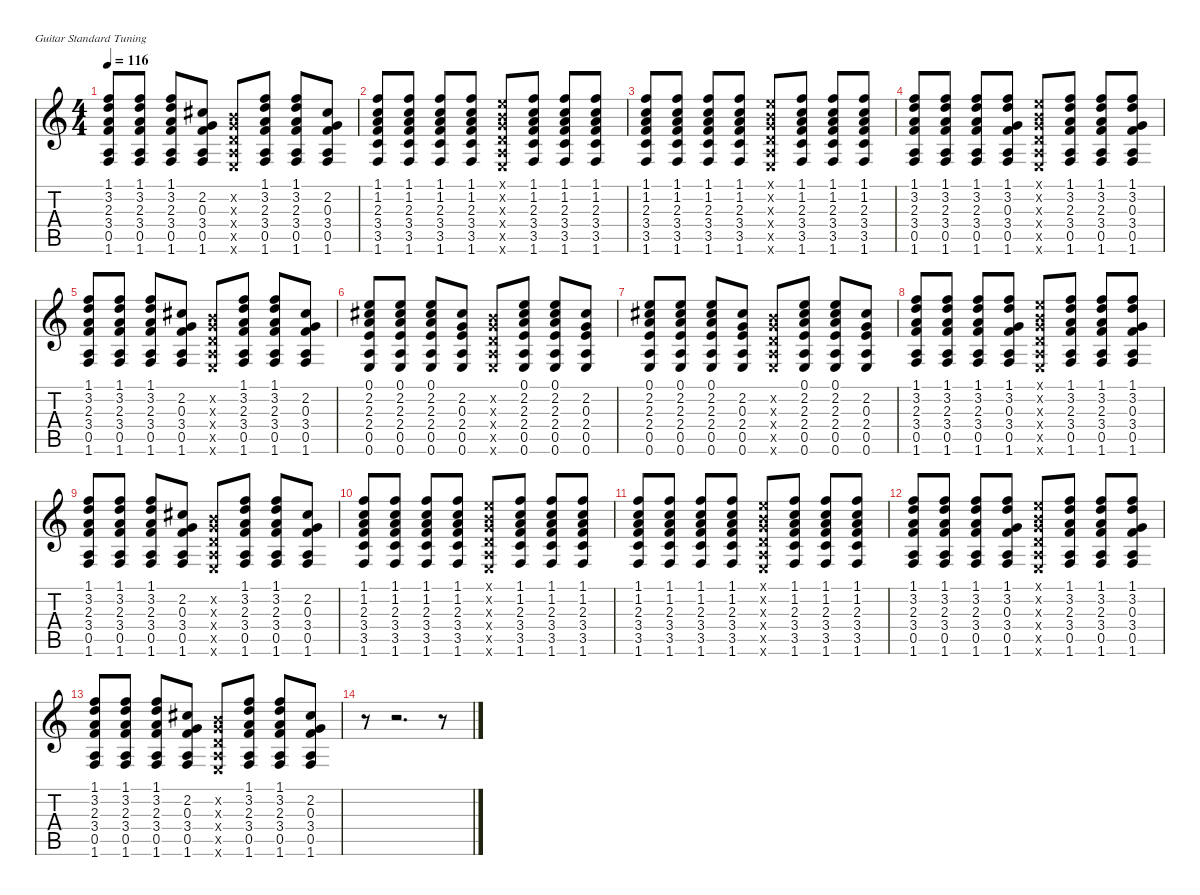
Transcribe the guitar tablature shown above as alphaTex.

\defaultSystemsLayout 4
\hideDynamics
\bracketExtendMode nobrackets
\singleTrackTrackNamePolicy hidden
\multiTrackTrackNamePolicy hidden
\firstSystemTrackNameMode fullname
\firstSystemTrackNameOrientation horizontal
\otherSystemsTrackNameOrientation horizontal
\track ("Ac. 12-Str. Gtr." "s.guit.") {instrument acousticguitarsteel}
\staff {score tabs}
\tuning (E4 B3 G3 D3 A2 E2)
\ts (4 4)
\tempo 116
\clef g2
\ks c
(1.1 3.2 2.3 3.4 0.5 1.6).8{dy f beam Up} (1.1 3.2 2.3 3.4 0.5 1.6).8{beam Up} (1.1 3.2 2.3 3.4 0.5 1.6).8{beam Up} (2.2{acc #} 0.3 3.4 0.5 1.6).8{beam Up} (0.2{x} 0.3{x} 0.4{x} 0.5{x} 0.6{x}).8{beam Up} (1.1 3.2 2.3 3.4 0.5 1.6).8{beam Up} (1.1 3.2 2.3 3.4 0.5 1.6).8{beam Up} (2.2{acc #} 0.3 3.4 0.5 1.6).8{beam Up} |
(1.1 1.2 2.3 3.4 3.5 1.6).8{beam Up} (1.1 1.2 2.3 3.4 3.5 1.6).8{beam Up} (1.1 1.2 2.3 3.4 3.5 1.6).8{beam Up} (1.1 1.2 2.3 3.4 3.5 1.6).8{beam Up} (0.1{x} 0.2{x} 0.3{x} 0.4{x} 0.5{x} 0.6{x}).8{beam Up} (1.1 1.2 2.3 3.4 3.5 1.6).8{beam Up} (1.1 1.2 2.3 3.4 3.5 1.6).8{beam Up} (1.1 1.2 2.3 3.4 3.5 1.6).8{beam Up} |
(1.1 1.2 2.3 3.4 3.5 1.6).8{beam Up} (1.1 1.2 2.3 3.4 3.5 1.6).8{beam Up} (1.1 1.2 2.3 3.4 3.5 1.6).8{beam Up} (1.1 1.2 2.3 3.4 3.5 1.6).8{beam Up} (0.1{x} 0.2{x} 0.3{x} 0.4{x} 0.5{x} 0.6{x}).8{beam Up} (1.1 1.2 2.3 3.4 3.5 1.6).8{beam Up} (1.1 1.2 2.3 3.4 3.5 1.6).8{beam Up} (1.1 1.2 2.3 3.4 3.5 1.6).8{beam Up} |
(1.1 3.2 2.3 3.4 0.5 1.6).8{beam Up} (1.1 3.2 2.3 3.4 0.5 1.6).8{beam Up} (1.1 3.2 2.3 3.4 0.5 1.6).8{beam Up} (1.1 3.2 0.3 3.4 0.5 1.6).8{beam Up} (0.1{x} 0.2{x} 0.3{x} 0.4{x} 0.5{x} 0.6{x}).8{beam Up} (1.1 3.2 2.3 3.4 0.5 1.6).8{beam Up} (1.1 3.2 2.3 3.4 0.5 1.6).8{beam Up} (1.1 3.2 0.3 3.4 0.5 1.6).8{beam Up} |
(1.1 3.2 2.3 3.4 0.5 1.6).8{beam Up} (1.1 3.2 2.3 3.4 0.5 1.6).8{beam Up} (1.1 3.2 2.3 3.4 0.5 1.6).8{beam Up} (2.2{acc #} 0.3 3.4 0.5 1.6).8{beam Up} (0.2{x} 0.3{x} 0.4{x} 0.5{x} 0.6{x}).8{beam Up} (1.1 3.2 2.3 3.4 0.5 1.6).8{beam Up} (1.1 3.2 2.3 3.4 0.5 1.6).8{beam Up} (2.2{acc #} 0.3 3.4 0.5 1.6).8{beam Up} |
(0.1 2.2{acc #} 2.3 2.4 0.5 0.6).8{beam Up} (0.1 2.2{acc #} 2.3 2.4 0.5 0.6).8{beam Up} (0.1 2.2{acc #} 2.3 2.4 0.5 0.6).8{beam Up} (2.2{acc #} 0.3 2.4 0.5 0.6).8{beam Up} (0.2{x} 0.3{x} 0.4{x} 0.5{x} 0.6{x}).8{beam Up} (0.1 2.2{acc #} 2.3 2.4 0.5 0.6).8{beam Up} (0.1 2.2{acc #} 2.3 2.4 0.5 0.6).8{beam Up} (2.2{acc #} 0.3 2.4 0.5 0.6).8{beam Up} |
(0.1 2.2{acc #} 2.3 2.4 0.5 0.6).8{beam Up} (0.1 2.2{acc #} 2.3 2.4 0.5 0.6).8{beam Up} (0.1 2.2{acc #} 2.3 2.4 0.5 0.6).8{beam Up} (2.2{acc #} 0.3 2.4 0.5 0.6).8{beam Up} (0.2{x} 0.3{x} 0.4{x} 0.5{x} 0.6{x}).8{beam Up} (0.1 2.2{acc #} 2.3 2.4 0.5 0.6).8{beam Up} (0.1 2.2{acc #} 2.3 2.4 0.5 0.6).8{beam Up} (2.2{acc #} 0.3 2.4 0.5 0.6).8{beam Up} |
(1.1 3.2 2.3 3.4 0.5 1.6).8{beam Up} (1.1 3.2 2.3 3.4 0.5 1.6).8{beam Up} (1.1 3.2 2.3 3.4 0.5 1.6).8{beam Up} (1.1 3.2 0.3 3.4 0.5 1.6).8{beam Up} (0.1{x} 0.2{x} 0.3{x} 0.4{x} 0.5{x} 0.6{x}).8{beam Up} (1.1 3.2 2.3 3.4 0.5 1.6).8{beam Up} (1.1 3.2 2.3 3.4 0.5 1.6).8{beam Up} (1.1 3.2 0.3 3.4 0.5 1.6).8{beam Up} |
(1.1 3.2 2.3 3.4 0.5 1.6).8{beam Up} (1.1 3.2 2.3 3.4 0.5 1.6).8{beam Up} (1.1 3.2 2.3 3.4 0.5 1.6).8{beam Up} (2.2{acc #} 0.3 3.4 0.5 1.6).8{beam Up} (0.2{x} 0.3{x} 0.4{x} 0.5{x} 0.6{x}).8{beam Up} (1.1 3.2 2.3 3.4 0.5 1.6).8{beam Up} (1.1 3.2 2.3 3.4 0.5 1.6).8{beam Up} (2.2{acc #} 0.3 3.4 0.5 1.6).8{beam Up} |
(1.1 1.2 2.3 3.4 3.5 1.6).8{beam Up} (1.1 1.2 2.3 3.4 3.5 1.6).8{beam Up} (1.1 1.2 2.3 3.4 3.5 1.6).8{beam Up} (1.1 1.2 2.3 3.4 3.5 1.6).8{beam Up} (0.1{x} 0.2{x} 0.3{x} 0.4{x} 0.5{x} 0.6{x}).8{beam Up} (1.1 1.2 2.3 3.4 3.5 1.6).8{beam Up} (1.1 1.2 2.3 3.4 3.5 1.6).8{beam Up} (1.1 1.2 2.3 3.4 3.5 1.6).8{beam Up} |
(1.1 1.2 2.3 3.4 3.5 1.6).8{beam Up} (1.1 1.2 2.3 3.4 3.5 1.6).8{beam Up} (1.1 1.2 2.3 3.4 3.5 1.6).8{beam Up} (1.1 1.2 2.3 3.4 3.5 1.6).8{beam Up} (0.1{x} 0.2{x} 0.3{x} 0.4{x} 0.5{x} 0.6{x}).8{beam Up} (1.1 1.2 2.3 3.4 3.5 1.6).8{beam Up} (1.1 1.2 2.3 3.4 3.5 1.6).8{beam Up} (1.1 1.2 2.3 3.4 3.5 1.6).8{beam Up} |
(1.1 3.2 2.3 3.4 0.5 1.6).8{beam Up} (1.1 3.2 2.3 3.4 0.5 1.6).8{beam Up} (1.1 3.2 2.3 3.4 0.5 1.6).8{beam Up} (1.1 3.2 0.3 3.4 0.5 1.6).8{beam Up} (0.1{x} 0.2{x} 0.3{x} 0.4{x} 0.5{x} 0.6{x}).8{beam Up} (1.1 3.2 2.3 3.4 0.5 1.6).8{beam Up} (1.1 3.2 2.3 3.4 0.5 1.6).8{beam Up} (1.1 3.2 0.3 3.4 0.5 1.6).8{beam Up} |
(1.1 3.2 2.3 3.4 0.5 1.6).8{beam Up} (1.1 3.2 2.3 3.4 0.5 1.6).8{beam Up} (1.1 3.2 2.3 3.4 0.5 1.6).8{beam Up} (2.2{acc #} 0.3 3.4 0.5 1.6).8{beam Up} (0.2{x} 0.3{x} 0.4{x} 0.5{x} 0.6{x}).8{beam Up} (1.1 3.2 2.3 3.4 0.5 1.6).8{beam Up} (1.1 3.2 2.3 3.4 0.5 1.6).8{beam Up} (2.2{acc #} 0.3 3.4 0.5 1.6).8{beam Up} |
r.8{beam Down} r.2{d beam Down} r.8{beam Down}
